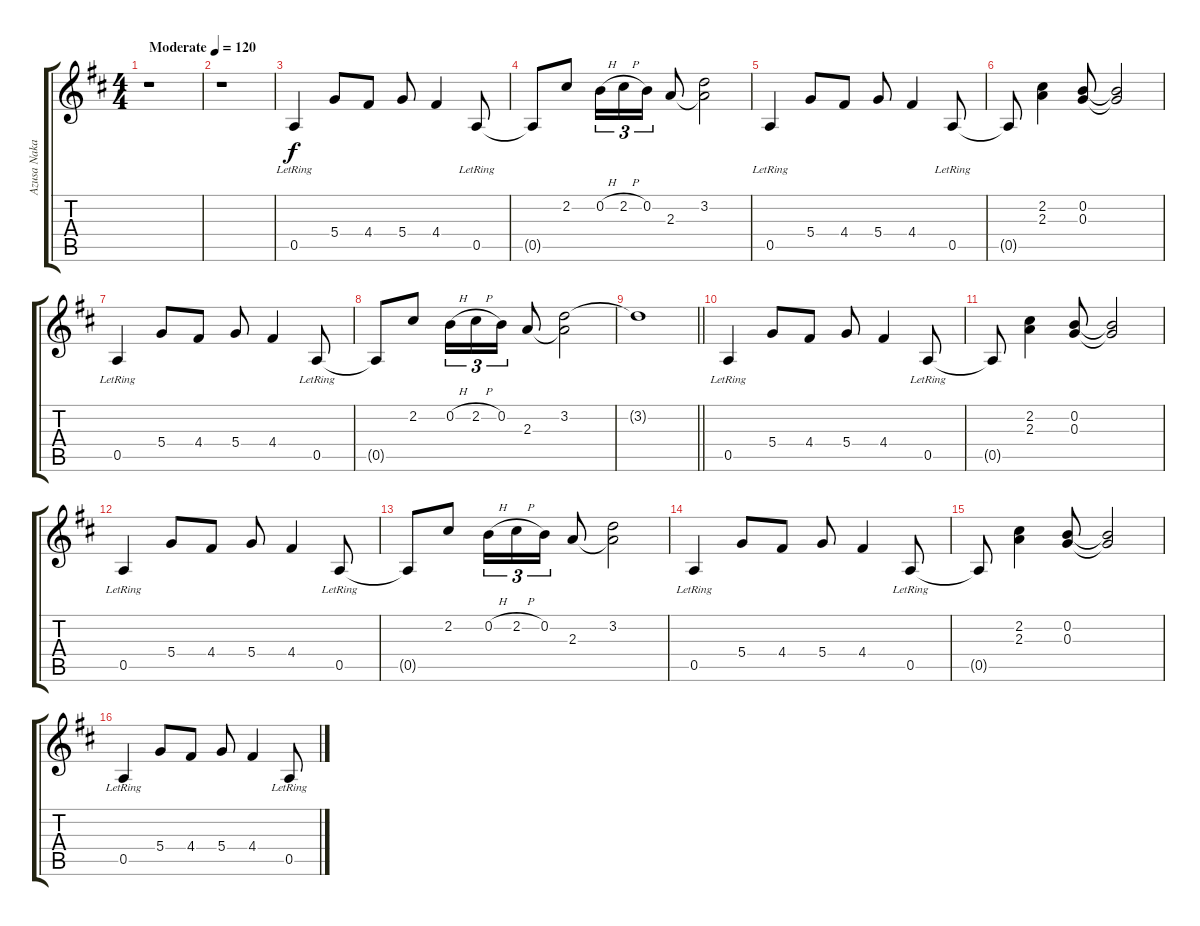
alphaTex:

\track ("Azusa Nakano" "Azusa Naka") {instrument overdrivenguitar}
\staff {score tabs}
\tuning (E4 B3 G3 D3 A2 E2) {hide}
\ts (4 4)
\tempo (120 "Moderate")
\tempo 148
\tempo (120 "Moderate")
\clef g2
\ks d
r.1{dy f instrument overdrivenguitar} |
r.1 |
0.5{lr}.4 5.4.8 4.4.8 5.4.8 4.4.4 0.5{lr}.8 |
0.5{t}.8 2.2.8 0.2{h}.16{tu (3 2)} 2.2{h}.16{tu (3 2)} 0.2.16{tu (3 2)} 2.3.8 (3.2 2.3{t}).2 |
0.5{lr}.4 5.4.8 4.4.8 5.4.8 4.4.4 0.5{lr}.8 |
0.5{t}.8 (2.2 2.3).4 (0.2 0.3).8 (0.2{t} 0.3{t}).2 |
0.5{lr}.4 5.4.8 4.4.8 5.4.8 4.4.4 0.5{lr}.8 |
0.5{t}.8 2.2.8 0.2{h}.16{tu (3 2)} 2.2{h}.16{tu (3 2)} 0.2.16{tu (3 2)} 2.3.8 (3.2 2.3{t}).2 |
\barLineRight lightlight
3.2{t}.1 |
0.5{lr}.4 5.4.8 4.4.8 5.4.8 4.4.4 0.5{lr}.8 |
0.5{t}.8 (2.2 2.3).4 (0.2 0.3).8 (0.2{t} 0.3{t}).2 |
0.5{lr}.4 5.4.8 4.4.8 5.4.8 4.4.4 0.5{lr}.8 |
0.5{t}.8 2.2.8 0.2{h}.16{tu (3 2)} 2.2{h}.16{tu (3 2)} 0.2.16{tu (3 2)} 2.3.8 (3.2 2.3{t}).2 |
0.5{lr}.4 5.4.8 4.4.8 5.4.8 4.4.4 0.5{lr}.8 |
0.5{t}.8 (2.2 2.3).4 (0.2 0.3).8 (0.2{t} 0.3{t}).2 |
0.5{lr}.4 5.4.8 4.4.8 5.4.8 4.4.4 0.5{lr}.8
